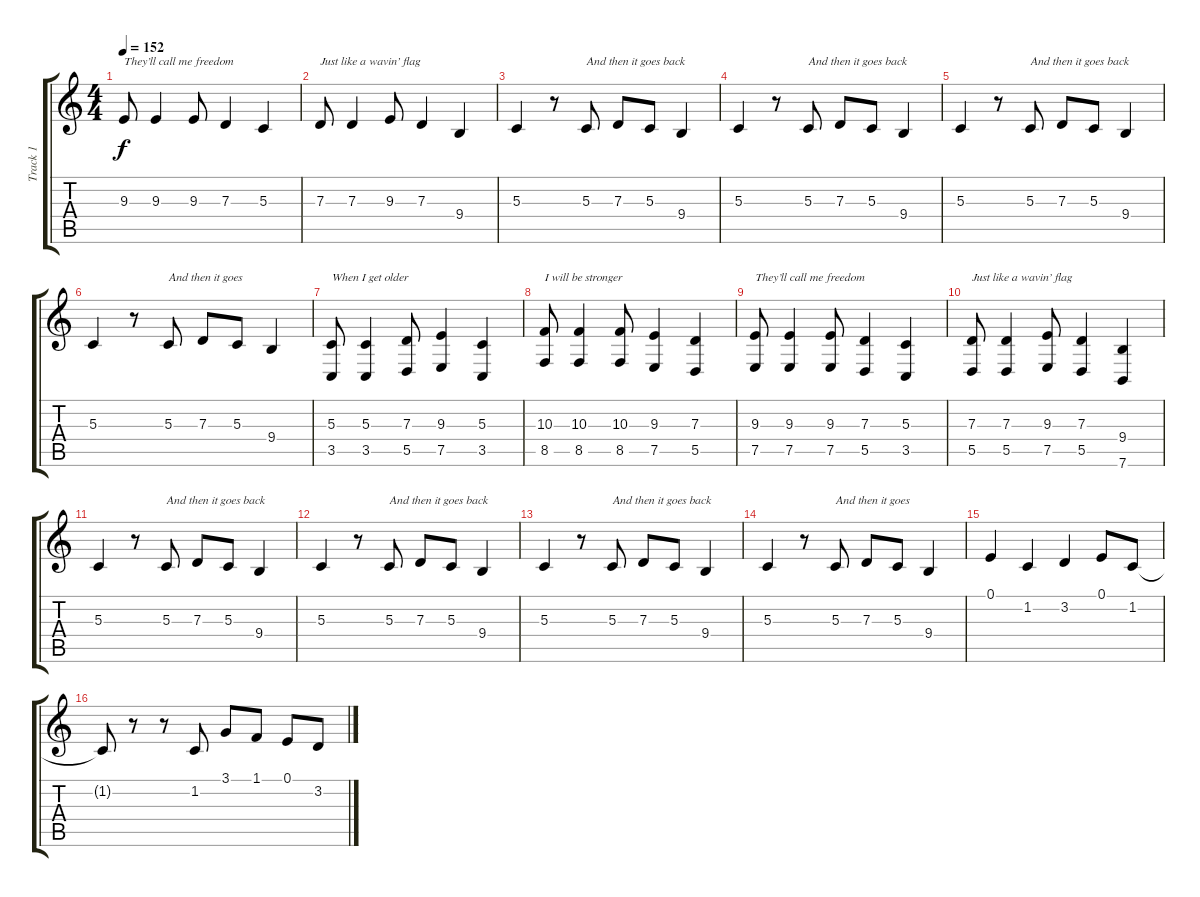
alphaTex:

\track ("Track 1" "Track 1") {instrument lead3calliope}
\staff {score tabs}
\tuning (E4 B3 G3 D3 A2 E2) {hide}
\ts (4 4)
\tempo 152
\clef g2
\ks c
9.3.8{txt "They’ll call me freedom" dy f} 9.3.4 9.3.8 7.3.4 5.3.4 |
7.3.8{txt "Just like a wavin’ flag"} 7.3.4 9.3.8 7.3.4 9.4.4 |
5.3.4 r.8 5.3.8{txt "And then it goes back"} 7.3.8 5.3.8 9.4.4 |
5.3.4 r.8 5.3.8{txt "And then it goes back "} 7.3.8 5.3.8 9.4.4 |
5.3.4 r.8 5.3.8{txt "And then it goes back"} 7.3.8 5.3.8 9.4.4 |
5.3.4 r.8 5.3.8{txt "And then it goes"} 7.3.8 5.3.8 9.4.4 |
(5.3 3.5).8{txt "When I get older"} (5.3 3.5).4 (7.3 5.5).8 (9.3 7.5).4 (5.3 3.5).4 |
(10.3 8.5).8{txt "I will be stronger"} (10.3 8.5).4 (10.3 8.5).8 (9.3 7.5).4 (7.3 5.5).4 |
(9.3 7.5).8{txt "They’ll call me freedom"} (9.3 7.5).4 (9.3 7.5).8 (7.3 5.5).4 (5.3 3.5).4 |
(7.3 5.5).8{txt "Just like a wavin’ flag"} (7.3 5.5).4 (9.3 7.5).8 (7.3 5.5).4 (9.4 7.6).4 |
5.3.4 r.8 5.3.8{txt "And then it goes back"} 7.3.8 5.3.8 9.4.4 |
5.3.4 r.8 5.3.8{txt "And then it goes back"} 7.3.8 5.3.8 9.4.4 |
5.3.4 r.8 5.3.8{txt "And then it goes back"} 7.3.8 5.3.8 9.4.4 |
5.3.4 r.8 5.3.8{txt "And then it goes"} 7.3.8 5.3.8 9.4.4 |
0.1.4 1.2.4 3.2.4 0.1.8 1.2.8 |
1.2{t}.8 r.8 r.8 1.2.8 3.1.8 1.1.8 0.1.8 3.2.8
